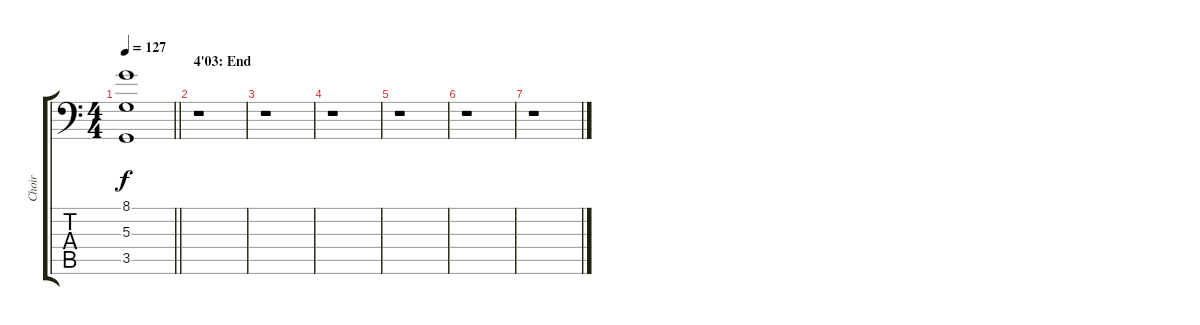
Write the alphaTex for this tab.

\track ("Choir" "Choir") {instrument choiraahs}
\staff {score tabs}
\tuning (B3 Gb3 D3 A2 E2 A1) {hide}
\ts (4 4)
\tempo 127
\clef f4
\barLineRight lightlight
\ks c
(8.1 5.3 3.5).1{dy f} |
\section ("" "4'03: End")
r.1 |
r.1 |
r.1 |
r.1 |
r.1 |
r.1
